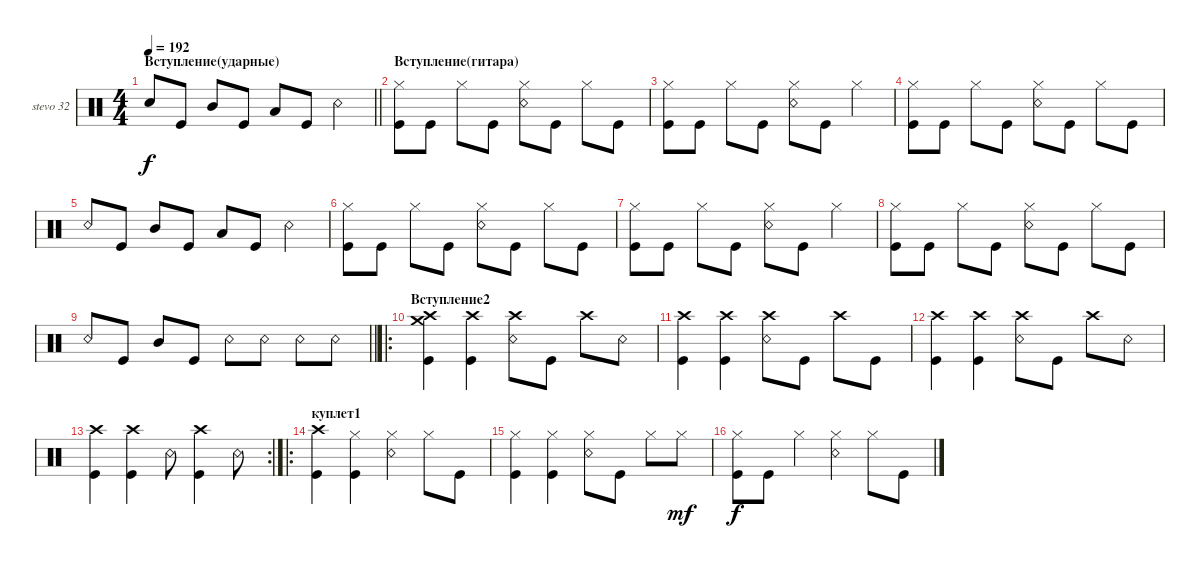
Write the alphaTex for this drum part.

\defaultSystemsLayout 4
\bracketExtendMode groupsimilarinstruments
\firstSystemTrackNameOrientation horizontal
\otherSystemsTrackNameOrientation horizontal
\track ("Steve Jocz" "stevo 32") {instrument percussion}
\staff {score}
\articulation defaults
\ts (4 4)
\section ("" "Вступление(ударные)")
\tempo 192
\clef neutral
\barLineRight lightlight
\ks c "Snare (hit) 2".8{dy f} "Kick (hit)".8 "Mid Tom (hit)".8 "Kick (hit)".8 "Low Tom (hit)".8 "Kick (hit)".8 "Snare (rim shot)".4
|
\section ("" "Вступление(гитара)")
("Hi-Hat (closed)" "Kick (hit)").8 "Kick (hit)".8 "Hi-Hat (closed)".8 "Kick (hit)".8 ("Hi-Hat (closed)" "Snare (rim shot)").8 "Kick (hit)".8 "Hi-Hat (closed)".8 "Kick (hit)".8 |
("Hi-Hat (closed)" "Kick (hit)").8 "Kick (hit)".8 "Hi-Hat (closed)".8 "Kick (hit)".8 ("Hi-Hat (closed)" "Snare (rim shot)").8 "Kick (hit)".8 "Hi-Hat (closed)".4 |
("Hi-Hat (closed)" "Kick (hit)").8 "Kick (hit)".8 "Hi-Hat (closed)".8 "Kick (hit)".8 ("Hi-Hat (closed)" "Snare (rim shot)").8 "Kick (hit)".8 "Hi-Hat (closed)".8 "Kick (hit)".8 |
"Snare (rim shot)".8 "Kick (hit)".8 "Mid Tom (hit)".8 "Kick (hit)".8 "Low Tom (hit)".8 "Kick (hit)".8 "Snare (rim shot)".4 |
("Hi-Hat (closed)" "Kick (hit)").8 "Kick (hit)".8 "Hi-Hat (closed)".8 "Kick (hit)".8 ("Hi-Hat (closed)" "Snare (rim shot)").8 "Kick (hit)".8 "Hi-Hat (closed)".8 "Kick (hit)".8 |
("Hi-Hat (closed)" "Kick (hit)").8 "Kick (hit)".8 "Hi-Hat (closed)".8 "Kick (hit)".8 ("Hi-Hat (closed)" "Snare (rim shot)").8 "Kick (hit)".8 "Hi-Hat (closed)".4 |
("Hi-Hat (closed)" "Kick (hit)").8 "Kick (hit)".8 "Hi-Hat (closed)".8 "Kick (hit)".8 ("Hi-Hat (closed)" "Snare (rim shot)").8 "Kick (hit)".8 "Hi-Hat (closed)".8 "Kick (hit)".8 |
\barLineRight lightlight "Snare (rim shot)".8 "Kick (hit)".8 "Mid Tom (hit)".8 "Kick (hit)".8 "Snare (rim shot)".8 "Snare (rim shot)".8 "Snare (rim shot)".8 "Snare (rim shot)".8
|
\ro
\section ("" "Вступление2")
("Crash high (hit)" "Crash medium (hit)" "Kick (hit)").4 ("Crash high (hit)" "Kick (hit)").4 ("Crash high (hit)" "Snare (rim shot)").8 "Kick (hit)".8 "Crash high (hit)".8 "Snare (rim shot)".8 |
("Crash high (hit)" "Kick (hit)").4 ("Crash high (hit)" "Kick (hit)").4 ("Crash high (hit)" "Snare (rim shot)").8 "Kick (hit)".8 "Crash high (hit)".8 "Kick (hit)".8 |
("Crash high (hit)" "Kick (hit)").4 ("Crash high (hit)" "Kick (hit)").4 ("Crash high (hit)" "Snare (rim shot)").8 "Kick (hit)".8 "Crash high (hit)".8 "Snare (rim shot)".8 |
\rc 2
("Crash high (hit)" "Kick (hit)").4 ("Crash high (hit)" "Kick (hit)").4 "Snare (rim shot)".8 ("Crash high (hit)" "Kick (hit)").4 "Snare (rim shot)".8 |
\ro
\section ("" "куплет1")
("Crash high (hit)" "Kick (hit)").4 ("Hi-Hat (closed)" "Kick (hit)").4 ("Hi-Hat (closed)" "Snare (rim shot)").4 "Hi-Hat (closed)".8 "Kick (hit)".8 |
("Hi-Hat (closed)" "Kick (hit)").4 ("Hi-Hat (closed)" "Kick (hit)").4 ("Hi-Hat (closed)" "Snare (rim shot)").8 "Kick (hit)".8 "Hi-Hat (closed)".8 "Hi-Hat (closed)".8{dy mf} |
("Hi-Hat (closed)" "Kick (hit)").8{dy f} "Kick (hit)".8 "Hi-Hat (closed)".4 ("Hi-Hat (closed)" "Snare (rim shot)").4 "Hi-Hat (closed)".8 "Kick (hit)".8
